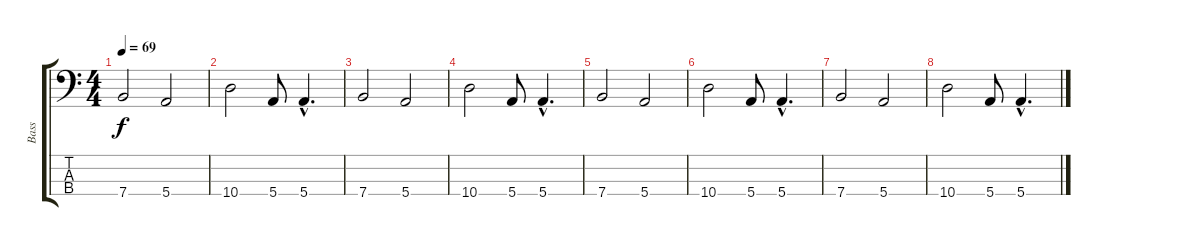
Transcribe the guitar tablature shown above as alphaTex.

\track ("Bass" "Bass") {instrument electricbassfinger}
\staff {score tabs}
\tuning (G2 D2 A1 E1) {hide}
\ts (4 4)
\tempo 69
\clef f4
\ks c
7.4.2{dy f} 5.4.2 |
10.4.2 5.4.8 5.4{hac}.4{d} |
7.4.2 5.4.2 |
10.4.2 5.4.8 5.4{hac}.4{d} |
7.4.2 5.4.2 |
10.4.2 5.4.8 5.4{hac}.4{d} |
7.4.2 5.4.2 |
10.4.2 5.4.8 5.4{hac}.4{d}
